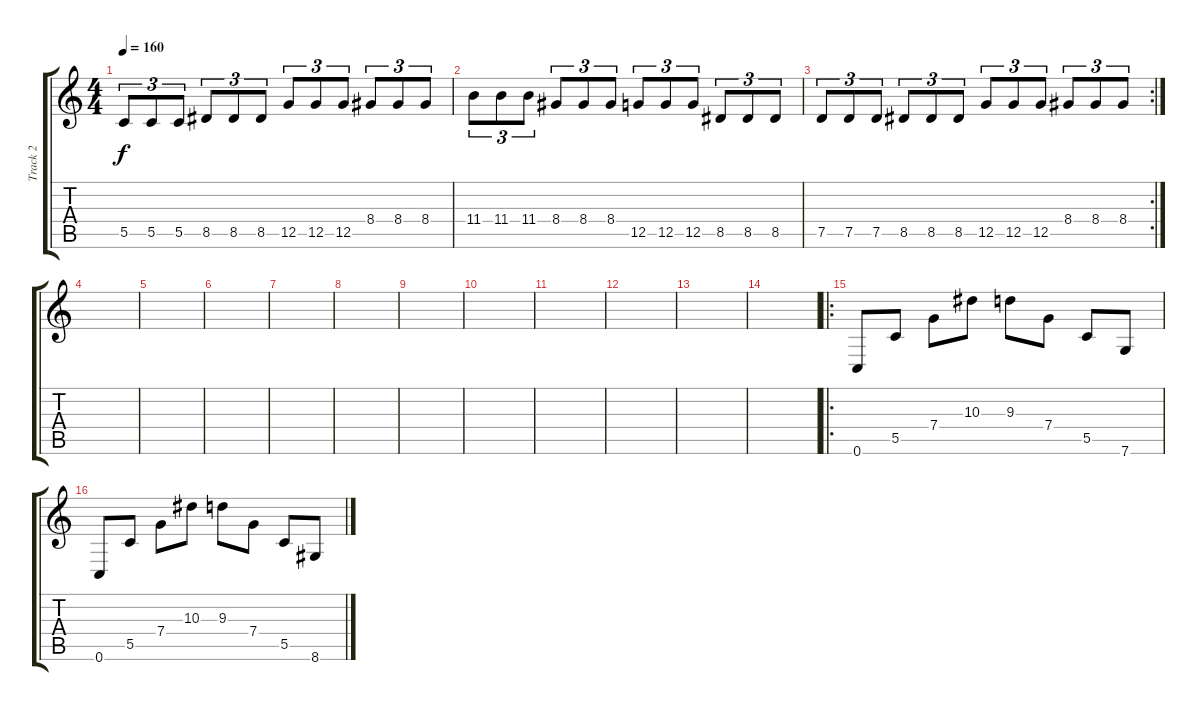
\track ("Track 2" "Track 2") {instrument distortionguitar}
\staff {score tabs}
\tuning (D4 A3 F3 C3 G2 C2) {hide}
\ts (4 4)
\tempo 160
\clef g2
\ks c
5.5.8{tu (3 2) dy f} 5.5.8{tu (3 2)} 5.5.8{tu (3 2)} 8.5.8{tu (3 2)} 8.5.8{tu (3 2)} 8.5.8{tu (3 2)} 12.5.8{tu (3 2)} 12.5.8{tu (3 2)} 12.5.8{tu (3 2)} 8.4.8{tu (3 2)} 8.4.8{tu (3 2)} 8.4.8{tu (3 2)} |
11.4.8{tu (3 2)} 11.4.8{tu (3 2)} 11.4.8{tu (3 2)} 8.4.8{tu (3 2)} 8.4.8{tu (3 2)} 8.4.8{tu (3 2)} 12.5.8{tu (3 2)} 12.5.8{tu (3 2)} 12.5.8{tu (3 2)} 8.5.8{tu (3 2)} 8.5.8{tu (3 2)} 8.5.8{tu (3 2)} |
\rc 2
7.5.8{tu (3 2)} 7.5.8{tu (3 2)} 7.5.8{tu (3 2)} 8.5.8{tu (3 2)} 8.5.8{tu (3 2)} 8.5.8{tu (3 2)} 12.5.8{tu (3 2)} 12.5.8{tu (3 2)} 12.5.8{tu (3 2)} 8.4.8{tu (3 2)} 8.4.8{tu (3 2)} 8.4.8{tu (3 2)} |
|
|
|
|
|
|
|
|
|
|
|
\ro
0.6.8 5.5.8 7.4.8 10.3.8 9.3.8 7.4.8 5.5.8 7.6.8 |
0.6.8 5.5.8 7.4.8 10.3.8 9.3.8 7.4.8 5.5.8 8.6.8
